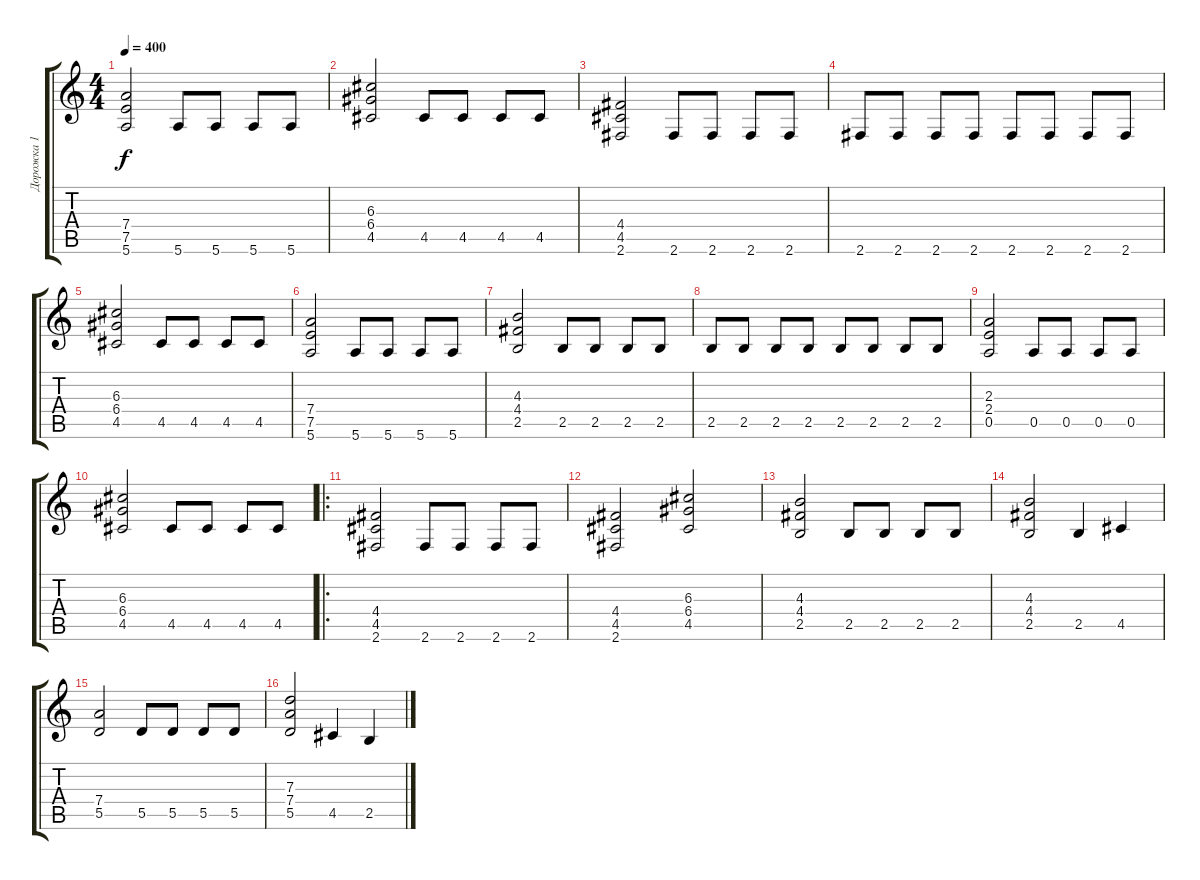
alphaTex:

\track ("Дорожка 1" "Дорожка 1") {instrument overdrivenguitar}
\staff {score tabs}
\tuning (E4 B3 G3 D3 A2 E2) {hide}
\ts (4 4)
\tempo 400
\clef g2
\ks c
(7.4 7.5 5.6).2{dy f} 5.6.8 5.6.8 5.6.8 5.6.8 |
(6.3 6.4 4.5).2 4.5.8 4.5.8 4.5.8 4.5.8 |
(4.4 4.5 2.6).2 2.6.8 2.6.8 2.6.8 2.6.8 |
2.6.8 2.6.8 2.6.8 2.6.8 2.6.8 2.6.8 2.6.8 2.6.8 |
(6.3 6.4 4.5).2 4.5.8 4.5.8 4.5.8 4.5.8 |
(7.4 7.5 5.6).2 5.6.8 5.6.8 5.6.8 5.6.8 |
(4.3 4.4 2.5).2 2.5.8 2.5.8 2.5.8 2.5.8 |
2.5.8 2.5.8 2.5.8 2.5.8 2.5.8 2.5.8 2.5.8 2.5.8 |
(2.3 2.4 0.5).2 0.5.8 0.5.8 0.5.8 0.5.8 |
(6.3 6.4 4.5).2 4.5.8 4.5.8 4.5.8 4.5.8 |
\ro
(4.4 4.5 2.6).2 2.6.8 2.6.8 2.6.8 2.6.8 |
(4.4 4.5 2.6).2 (6.3 6.4 4.5).2 |
(4.3 4.4 2.5).2 2.5.8 2.5.8 2.5.8 2.5.8 |
(4.3 4.4 2.5).2 2.5.4 4.5.4 |
(7.4 5.5).2 5.5.8 5.5.8 5.5.8 5.5.8 |
(7.3 7.4 5.5).2 4.5.4 2.5.4
